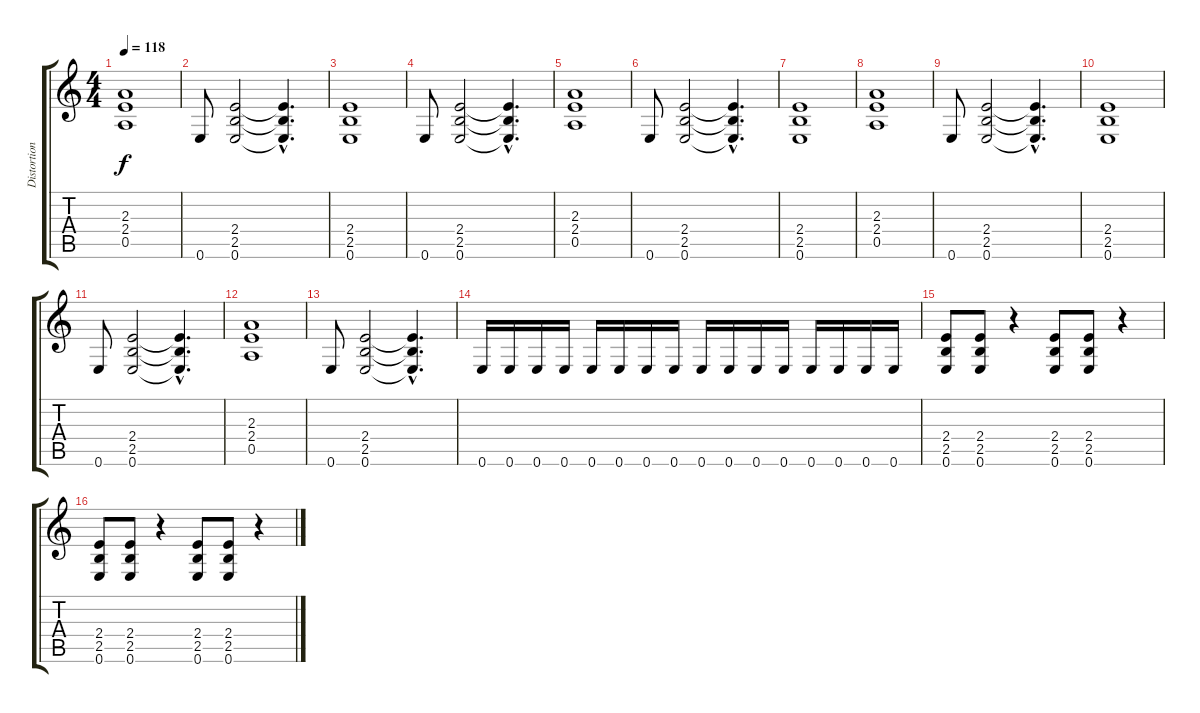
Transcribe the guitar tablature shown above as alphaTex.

\track ("Distortion Guitar" "Distortion") {instrument distortionguitar}
\staff {score tabs}
\tuning (E4 B3 G3 D3 A2 E2) {hide}
\ts (4 4)
\tempo 118
\clef g2
\ks c
(2.3 2.4 0.5).1{dy f} |
0.6.8 (2.4 2.5 0.6).2 (2.4{hac t} 2.5{hac t} 0.6{hac t}).4{d} |
(2.4 2.5 0.6).1 |
0.6.8 (2.4 2.5 0.6).2 (2.4{hac t} 2.5{hac t} 0.6{hac t}).4{d} |
(2.3 2.4 0.5).1 |
0.6.8 (2.4 2.5 0.6).2 (2.4{hac t} 2.5{hac t} 0.6{hac t}).4{d} |
(2.4 2.5 0.6).1 |
(2.3 2.4 0.5).1 |
0.6.8 (2.4 2.5 0.6).2 (2.4{hac t} 2.5{hac t} 0.6{hac t}).4{d} |
(2.4 2.5 0.6).1 |
0.6.8 (2.4 2.5 0.6).2 (2.4{hac t} 2.5{hac t} 0.6{hac t}).4{d} |
(2.3 2.4 0.5).1 |
0.6.8 (2.4 2.5 0.6).2 (2.4{hac t} 2.5{hac t} 0.6{hac t}).4{d} |
0.6.16 0.6.16 0.6.16 0.6.16 0.6.16 0.6.16 0.6.16 0.6.16 0.6.16 0.6.16 0.6.16 0.6.16 0.6.16 0.6.16 0.6.16 0.6.16 |
(2.4 2.5 0.6).8{volume 13} (2.4 2.5 0.6).8 r.4 (2.4 2.5 0.6).8 (2.4 2.5 0.6).8 r.4 |
(2.4 2.5 0.6).8 (2.4 2.5 0.6).8 r.4 (2.4 2.5 0.6).8 (2.4 2.5 0.6).8 r.4
